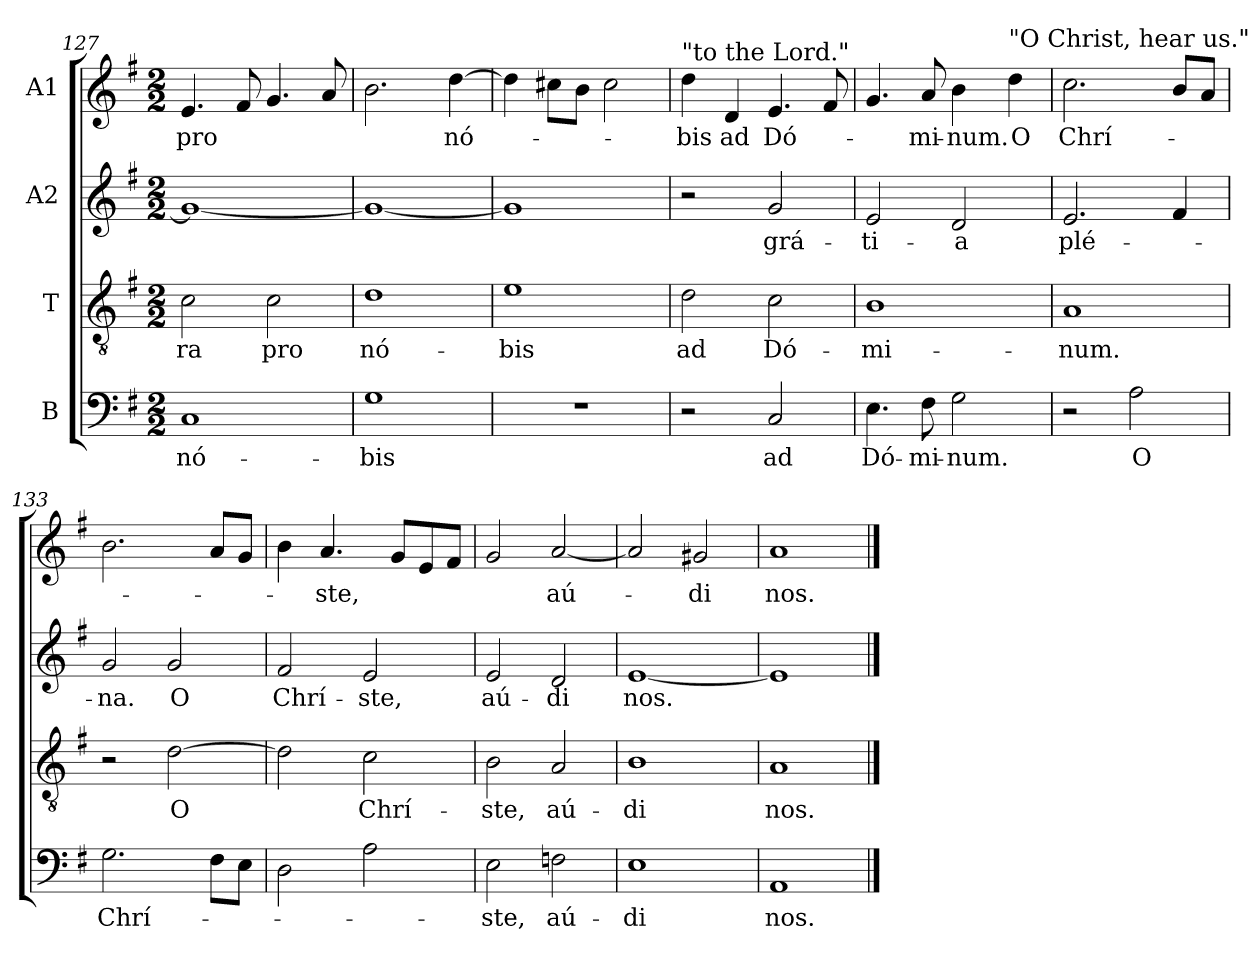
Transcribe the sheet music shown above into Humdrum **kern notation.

**kern	**text	**kern	**text	**kern	**text	**kern	**text
*part4	*part4	*part3	*part3	*part2	*part2	*part1	*part1
*staff4	*staff4	*staff3	*staff3	*staff2	*staff2	*staff1	*staff1
*I"B	*	*I"T	*	*I"A2	*	*I"A1	*
*clefF4	*	*clefGv2	*	*clefG2	*	*clefG2	*
*k[f#]	*	*k[f#]	*	*k[f#]	*	*k[f#]	*
*G:	*	*G:	*	*G:	*	*G:	*
*M2/2	*	*M2/2	*	*M2/2	*	*M2/2	*
=127	=127	=127	=127	=127	=127	=127	=127
!	!LO:LY:b	!	!LO:LY:b	!	!	!	!LO:LY:b
1C	nó-	2c\	-ra	1g_	.	4.e/	pro
.	.	.	.	.	.	8f#/	.
!	!	!	!LO:LY:b	!	!	!	!
.	.	2c\	pro	.	.	4.g/	.
.	.	.	.	.	.	8a/	.
=128	=128	=128	=128	=128	=128	=128	=128
!	!LO:LY:b	!	!LO:LY:b	!	!	!	!
1G	-bis	1d	nó-	1g_	.	2.b\	.
!	!	!	!	!	!	!	!LO:LY:b
.	.	.	.	.	.	[4dd\	nó-
!!LO:LB:g=z
=129	=129	=129	=129	=129	=129	=129	=129
!	!	!	!LO:LY:b	!	!	!	!
1r	.	1e	-bis	1g]	.	4dd\]	.
.	.	.	.	.	.	8cc#i\L	.
.	.	.	.	.	.	8b\J	.
.	.	.	.	.	.	2cc#i\	.
=130	=130	=130	=130	=130	=130	=130	=130
!	!	!	!	!	!	!LO:TX:a:t="to the Lord."	!
!	!	!	!LO:LY:b	!	!	!	!LO:LY:b
2r	.	2d\	ad	2r	.	4dd\	-bis
!	!	!	!	!	!	!	!LO:LY:b
.	.	.	.	.	.	4d/	ad
!	!LO:LY:b	!	!LO:LY:b	!	!LO:LY:b	!	!LO:LY:b
2C/	ad	2c\	Dó-	2g/	grá-	4.e/	Dó-
.	.	.	.	.	.	8f#/	.
=131	=131	=131	=131	=131	=131	=131	=131
!	!LO:LY:b	!	!LO:LY:b	!	!LO:LY:b	!	!
4.E\	Dó-	1B	-mi-	2e/	-ti-	4.g/	.
!	!LO:LY:b	!	!	!	!	!	!LO:LY:b
8F#\	-mi-	.	.	.	.	8a/	-mi-
!	!LO:LY:b	!	!	!	!LO:LY:b	!	!LO:LY:b
2G\	-num.	.	.	2d/	-a	4b\	-num.
!	!	!	!	!	!	!LO:TX:a:t="O Christ, hear us."	!
!	!	!	!	!	!	!	!LO:LY:b
.	.	.	.	.	.	4dd\	O
=132	=132	=132	=132	=132	=132	=132	=132
!	!	!	!LO:LY:b	!	!LO:LY:b	!	!LO:LY:b
2r	.	1A	-num.	2.e/	plé-	2.cc\	Chrí-
!	!LO:LY:b	!	!	!	!	!	!
2A\	O	.	.	.	.	.	.
.	.	.	.	4f#/	.	8b/L	.
.	.	.	.	.	.	8a/J	.
=133	=133	=133	=133	=133	=133	=133	=133
!	!LO:LY:b	!	!	!	!LO:LY:b	!	!
2.G\	Chrí-	2r	.	2g/	-na.	2.b\	.
!	!	!	!LO:LY:b	!	!LO:LY:b	!	!
.	.	[2d\	O	2g/	O	.	.
8F#\L	.	.	.	.	.	8a/L	.
8E\J	.	.	.	.	.	8g/J	.
=134	=134	=134	=134	=134	=134	=134	=134
!	!	!	!	!	!LO:LY:b	!	!
2D\	.	2d\]	.	2f#/	Chrí-	4b\	.
!	!	!	!	!	!	!	!LO:LY:b
.	.	.	.	.	.	4.a/	-ste,
!	!	!	!LO:LY:b	!	!LO:LY:b	!	!
2A\	.	2c\	Chrí-	2e/	-ste,	.	.
.	.	.	.	.	.	8g/L	.
.	.	.	.	.	.	8e/	.
.	.	.	.	.	.	8f#/J	.
!!LO:PB:g=z
=135	=135	=135	=135	=135	=135	=135	=135
!	!LO:LY:b	!	!LO:LY:b	!	!LO:LY:b	!	!
2E\	-ste,	2B\	-ste,	2e/	aú-	2g/	.
!	!LO:LY:b	!	!LO:LY:b	!	!LO:LY:b	!	!LO:LY:b
2Fni\	aú-	2A/	aú-	2d/	-di	[2a/	aú-
=136	=136	=136	=136	=136	=136	=136	=136
!	!LO:LY:b	!	!LO:LY:b	!	!LO:LY:b	!	!
1E	-di	1B	-di	[1e	nos.	2a/]	.
!	!	!	!	!	!	!	!LO:LY:b
.	.	.	.	.	.	2g#i/	-di
=137	=137	=137	=137	=137	=137	=137	=137
!	!LO:LY:b	!	!LO:LY:b	!	!	!	!LO:LY:b
1AA	nos.	1A	nos.	1e]	.	1a	nos.
==	==	==	==	==	==	==	==
*-	*-	*-	*-	*-	*-	*-	*-
